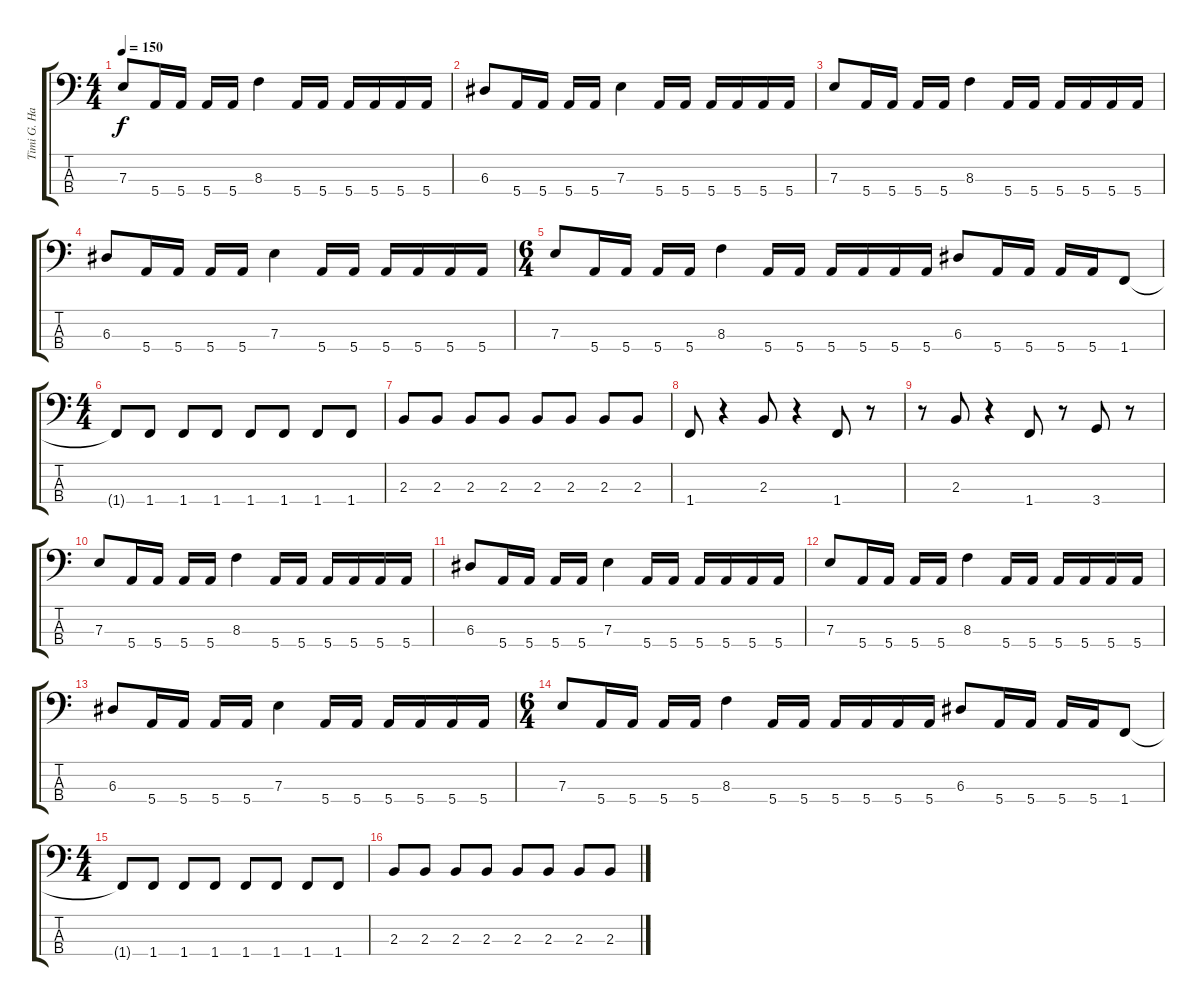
\track ("Timi G. Hansen" "Timi G. Ha") {instrument electricbasspick}
\staff {score tabs}
\tuning (G2 D2 A1 E1) {hide}
\ts (4 4)
\tempo 150
\clef f4
\ks c
7.3.8{dy f} 5.4.16 5.4.16 5.4.16 5.4.16 8.3.4 5.4.16 5.4.16 5.4.16 5.4.16 5.4.16 5.4.16 |
6.3.8 5.4.16 5.4.16 5.4.16 5.4.16 7.3.4 5.4.16 5.4.16 5.4.16 5.4.16 5.4.16 5.4.16 |
7.3.8 5.4.16 5.4.16 5.4.16 5.4.16 8.3.4 5.4.16 5.4.16 5.4.16 5.4.16 5.4.16 5.4.16 |
6.3.8 5.4.16 5.4.16 5.4.16 5.4.16 7.3.4 5.4.16 5.4.16 5.4.16 5.4.16 5.4.16 5.4.16 |
\ts (6 4)
7.3.8 5.4.16 5.4.16 5.4.16 5.4.16 8.3.4 5.4.16 5.4.16 5.4.16 5.4.16 5.4.16 5.4.16 6.3.8 5.4.16 5.4.16 5.4.16 5.4.16 1.4.8 |
\ts (4 4)
1.4{t}.8 1.4.8 1.4.8 1.4.8 1.4.8 1.4.8 1.4.8 1.4.8 |
2.3.8 2.3.8 2.3.8 2.3.8 2.3.8 2.3.8 2.3.8 2.3.8 |
1.4.8 r.4 2.3.8 r.4 1.4.8 r.8 |
r.8 2.3.8 r.4 1.4.8 r.8 3.4.8 r.8 |
7.3.8 5.4.16 5.4.16 5.4.16 5.4.16 8.3.4 5.4.16 5.4.16 5.4.16 5.4.16 5.4.16 5.4.16 |
6.3.8 5.4.16 5.4.16 5.4.16 5.4.16 7.3.4 5.4.16 5.4.16 5.4.16 5.4.16 5.4.16 5.4.16 |
7.3.8 5.4.16 5.4.16 5.4.16 5.4.16 8.3.4 5.4.16 5.4.16 5.4.16 5.4.16 5.4.16 5.4.16 |
6.3.8 5.4.16 5.4.16 5.4.16 5.4.16 7.3.4 5.4.16 5.4.16 5.4.16 5.4.16 5.4.16 5.4.16 |
\ts (6 4)
7.3.8 5.4.16 5.4.16 5.4.16 5.4.16 8.3.4 5.4.16 5.4.16 5.4.16 5.4.16 5.4.16 5.4.16 6.3.8 5.4.16 5.4.16 5.4.16 5.4.16 1.4.8 |
\ts (4 4)
1.4{t}.8 1.4.8 1.4.8 1.4.8 1.4.8 1.4.8 1.4.8 1.4.8 |
2.3.8 2.3.8 2.3.8 2.3.8 2.3.8 2.3.8 2.3.8 2.3.8
